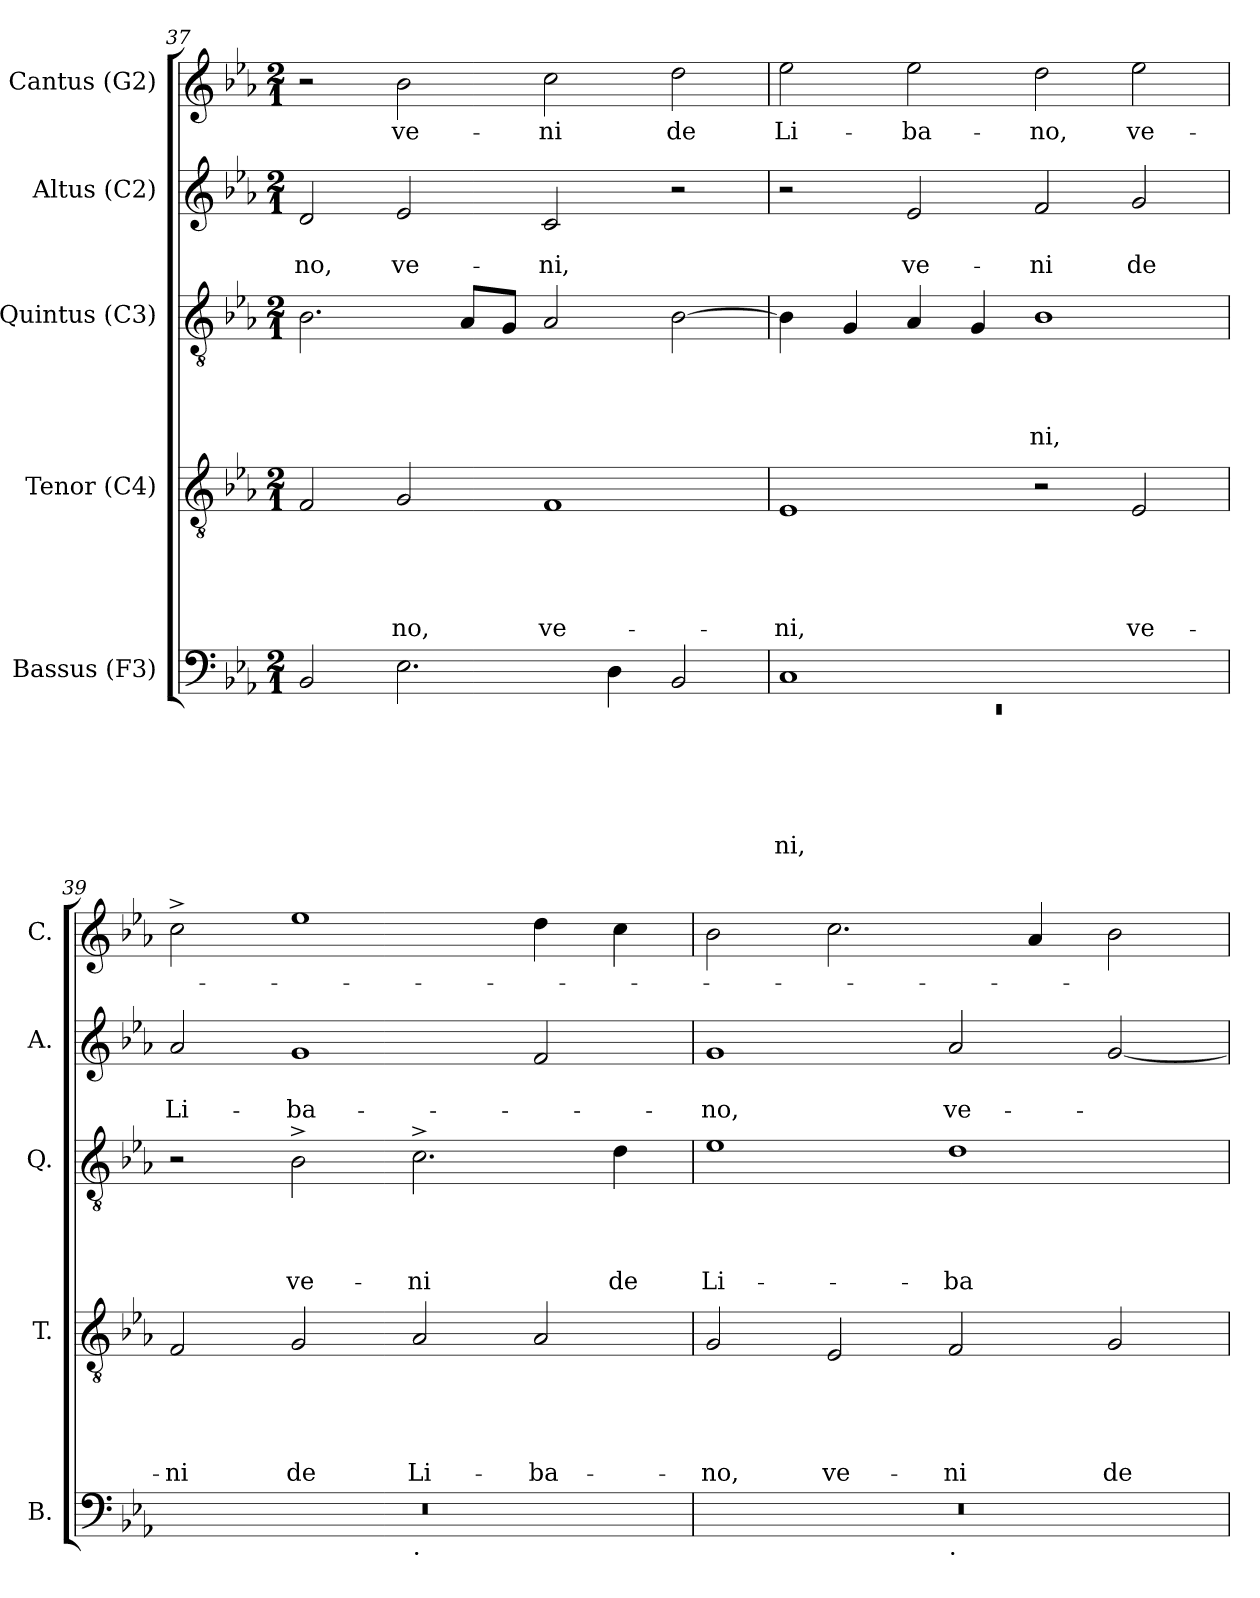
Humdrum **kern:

**kern	**text	**text	**text	**text	**text	**text	**kern	**text	**text	**text	**text	**text	**kern	**text	**text	**text	**text	**kern	**text	**text	**kern	**text
*part5	*part5	*part5	*part5	*part5	*part5	*part5	*part4	*part4	*part4	*part4	*part4	*part4	*part3	*part3	*part3	*part3	*part3	*part2	*part2	*part2	*part1	*part1
*staff5	*staff5	*staff5	*staff5	*staff5	*staff5	*staff5	*staff4	*staff4	*staff4	*staff4	*staff4	*staff4	*staff3	*staff3	*staff3	*staff3	*staff3	*staff2	*staff2	*staff2	*staff1	*staff1
*I"Bassus (F3)	*	*	*	*	*	*	*I"Tenor (C4)	*	*	*	*	*	*I"Quintus (C3)	*	*	*	*	*I"Altus (C2)	*	*	*I"Cantus (G2)	*
*I'B.	*	*	*	*	*	*	*I'T.	*	*	*	*	*	*I'Q.	*	*	*	*	*I'A.	*	*	*I'C.	*
*clefF4	*	*	*	*	*	*	*clefGv2	*	*	*	*	*	*clefGv2	*	*	*	*	*clefG2	*	*	*clefG2	*
*k[b-e-a-]	*	*	*	*	*	*	*k[b-e-a-]	*	*	*	*	*	*k[b-e-a-]	*	*	*	*	*k[b-e-a-]	*	*	*k[b-e-a-]	*
*E-:	*	*	*	*	*	*	*E-:	*	*	*	*	*	*E-:	*	*	*	*	*E-:	*	*	*E-:	*
*M2/1	*	*	*	*	*	*	*M2/1	*	*	*	*	*	*M2/1	*	*	*	*	*M2/1	*	*	*M2/1	*
=37	=37	=37	=37	=37	=37	=37	=37	=37	=37	=37	=37	=37	=37	=37	=37	=37	=37	=37	=37	=37	=37	=37
!	!	!	!	!	!	!	!	!	!	!	!	!	!	!	!	!	!	!	!	!LO:LY:b	!	!
2BB-/	.	.	.	.	.	.	2F/	.	.	.	.	.	2.B-\	.	.	.	.	2d/	.	-no,	2r	.
!	!	!	!	!	!	!	!	!	!	!	!	!LO:LY:b	!	!	!	!	!	!	!	!LO:LY:b	!	!LO:LY:b
2.E-\	.	.	.	.	.	.	2G/	.	.	.	.	-no,	.	.	.	.	.	2e-/	.	ve-	2b-\	ve-
.	.	.	.	.	.	.	.	.	.	.	.	.	8A-/L	.	.	.	.	.	.	.	.	.
.	.	.	.	.	.	.	.	.	.	.	.	.	8G/J	.	.	.	.	.	.	.	.	.
!	!	!	!	!	!	!	!	!	!	!	!	!LO:LY:b	!	!	!	!	!	!	!	!LO:LY:b	!	!LO:LY:b
.	.	.	.	.	.	.	1F	.	.	.	.	ve-	2A-/	.	.	.	.	2c/	.	-ni,	2cc\	-ni
4D\	.	.	.	.	.	.	.	.	.	.	.	.	.	.	.	.	.	.	.	.	.	.
!	!	!	!	!	!	!	!	!	!	!	!	!	!	!	!	!	!	!	!	!	!	!LO:LY:b
2BB-/	.	.	.	.	.	.	.	.	.	.	.	.	[>2B-\	.	.	.	.	2r	.	.	2dd\	de
=38	=38	=38	=38	=38	=38	=38	=38	=38	=38	=38	=38	=38	=38	=38	=38	=38	=38	=38	=38	=38	=38	=38
*^	*	*	*	*	*	*	*	*	*	*	*	*	*	*	*	*	*	*	*	*	*	*
!	!LO:N:vis=1	!	!	!	!	!	!LO:LY:b	!	!	!	!	!	!LO:LY:b	!	!	!	!	!	!	!	!	!	!LO:LY:b
1C	0rEE	.	.	.	.	.	-ni,	1E-	.	.	.	.	-ni,	4B-\]	.	.	.	.	2r	.	.	2ee-\	Li-
.	.	.	.	.	.	.	.	.	.	.	.	.	.	4G/	.	.	.	.	.	.	.	.	.
!	!	!	!	!	!	!	!	!	!	!	!	!	!	!	!	!	!	!	!	!	!LO:LY:b	!	!LO:LY:b
.	.	.	.	.	.	.	.	.	.	.	.	.	.	4A-/	.	.	.	.	2e-/	.	ve-	2ee-\	-ba-
.	.	.	.	.	.	.	.	.	.	.	.	.	.	4G/	.	.	.	.	.	.	.	.	.
!	!	!	!	!	!	!	!	!	!	!	!	!	!	!	!	!	!	!LO:LY:b	!	!	!LO:LY:b	!	!LO:LY:b
1ryy	.	.	.	.	.	.	.	2r	.	.	.	.	.	1B-	.	.	.	-ni,	2f/	.	-ni	2dd\	-no,
!	!	!	!	!	!	!	!	!	!	!	!	!	!LO:LY:b	!	!	!	!	!	!	!	!LO:LY:b	!	!LO:LY:b
.	.	.	.	.	.	.	.	2E-/	.	.	.	.	ve-	.	.	.	.	.	2g/	.	de	2ee-\	ve-
!!LO:PB:g=z
=39	=39	=39	=39	=39	=39	=39	=39	=39	=39	=39	=39	=39	=39	=39	=39	=39	=39	=39	=39	=39	=39	=39	=39
!	!	!	!	!	!	!	!	!	!	!	!	!	!LO:LY:b	!	!	!	!	!	!	!	!LO:LY:b	!	!
0r	1ryy	.	.	.	.	.	.	2F/	.	.	.	.	-ni	2r	.	.	.	.	2a-/	.	Li-	2cc^>\	.
!	!	!	!	!	!	!	!	!	!	!	!	!	!LO:LY:b	!	!	!	!	!LO:LY:b	!	!	!LO:LY:b	!	!
.	.	.	.	.	.	.	.	2G/	.	.	.	.	de	2B-^>\	.	.	.	ve-	1g	.	-ba-	1ee-	.
!	!LO:TX:b:t=.	!	!	!	!	!	!	!	!	!	!	!	!	!	!	!	!	!	!	!	!	!	!
!	!	!	!	!	!	!	!	!	!	!	!	!	!LO:LY:b	!	!	!	!	!LO:LY:b	!	!	!	!	!
.	1ryy	.	.	.	.	.	.	2A-/	.	.	.	.	Li-	2.c^>\	.	.	.	-ni	.	.	.	.	.
!	!	!	!	!	!	!	!	!	!	!	!	!	!LO:LY:b	!	!	!	!	!	!	!	!	!	!
.	.	.	.	.	.	.	.	2A-/	.	.	.	.	-ba-	.	.	.	.	.	2f/	.	.	4dd\	.
!	!	!	!	!	!	!	!	!	!	!	!	!	!	!	!	!	!	!LO:LY:b	!	!	!	!	!
.	.	.	.	.	.	.	.	.	.	.	.	.	.	4d\	.	.	.	de	.	.	.	4cc\	.
=40	=40	=40	=40	=40	=40	=40	=40	=40	=40	=40	=40	=40	=40	=40	=40	=40	=40	=40	=40	=40	=40	=40	=40
!	!	!	!	!	!	!	!	!	!	!	!	!	!LO:LY:b	!	!	!	!	!LO:LY:b	!	!	!LO:LY:b	!	!
0r	1ryy	.	.	.	.	.	.	2G/	.	.	.	.	-no,	1e-	.	.	.	Li-	1g	.	-no,	2b-\	.
!	!	!	!	!	!	!	!	!	!	!	!	!	!LO:LY:b	!	!	!	!	!	!	!	!	!	!
.	.	.	.	.	.	.	.	2E-/	.	.	.	.	ve-	.	.	.	.	.	.	.	.	2.cc\	.
!	!LO:TX:b:t=.	!	!	!	!	!	!	!	!	!	!	!	!	!	!	!	!	!	!	!	!	!	!
!	!	!	!	!	!	!	!	!	!	!	!	!	!LO:LY:b	!	!	!	!	!LO:LY:b	!	!	!LO:LY:b	!	!
.	1ryy	.	.	.	.	.	.	2F/	.	.	.	.	-ni	1d	.	.	.	-ba-	2a-/	.	ve-	.	.
.	.	.	.	.	.	.	.	.	.	.	.	.	.	.	.	.	.	.	.	.	.	4a-/	.
!	!	!	!	!	!	!	!	!	!	!	!	!	!LO:LY:b	!	!	!	!	!	!	!	!	!	!
.	.	.	.	.	.	.	.	2G/	.	.	.	.	de	.	.	.	.	.	[<2g/	.	.	2b-\	.
*v	*v	*	*	*	*	*	*	*	*	*	*	*	*	*	*	*	*	*	*	*	*	*	*
=	=	=	=	=	=	=	=	=	=	=	=	=	=	=	=	=	=	=	=	=	=	=
*-	*-	*-	*-	*-	*-	*-	*-	*-	*-	*-	*-	*-	*-	*-	*-	*-	*-	*-	*-	*-	*-	*-
